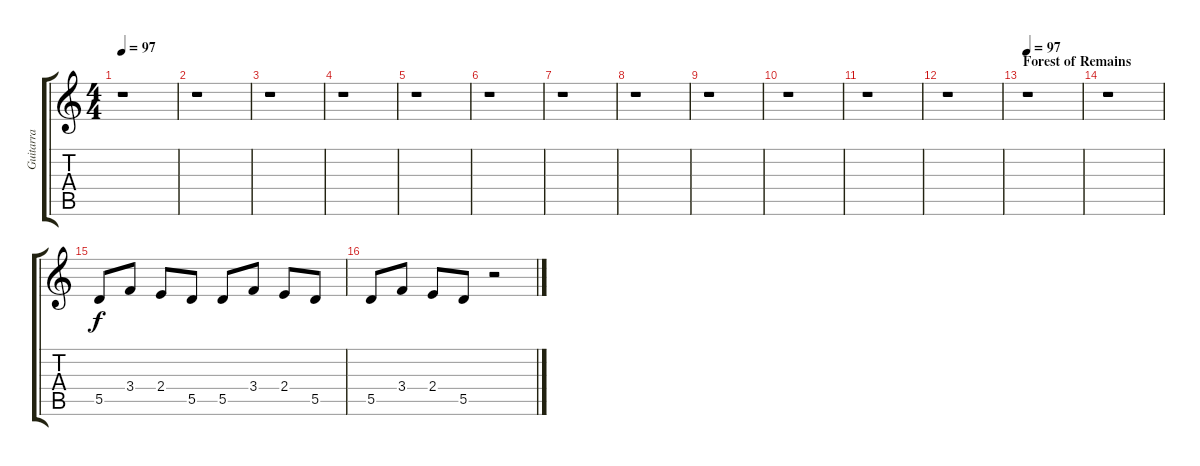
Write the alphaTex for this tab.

\track ("Guitarra" "Guitarra") {instrument distortionguitar}
\staff {score tabs}
\tuning (E4 B3 G3 D3 A2 E2) {hide}
\ts (4 4)
\tempo 97
\clef g2
\ks c
r.1{dy f} |
r.1 |
r.1 |
r.1 |
r.1 |
r.1 |
r.1 |
r.1 |
r.1 |
r.1 |
r.1 |
r.1 |
\section ("" "Forest of Remains")
\tempo 97
r.1 |
r.1 |
5.5.8 3.4.8 2.4.8 5.5.8 5.5.8 3.4.8 2.4.8 5.5.8 |
5.5.8 3.4.8 2.4.8 5.5.8 r.2
